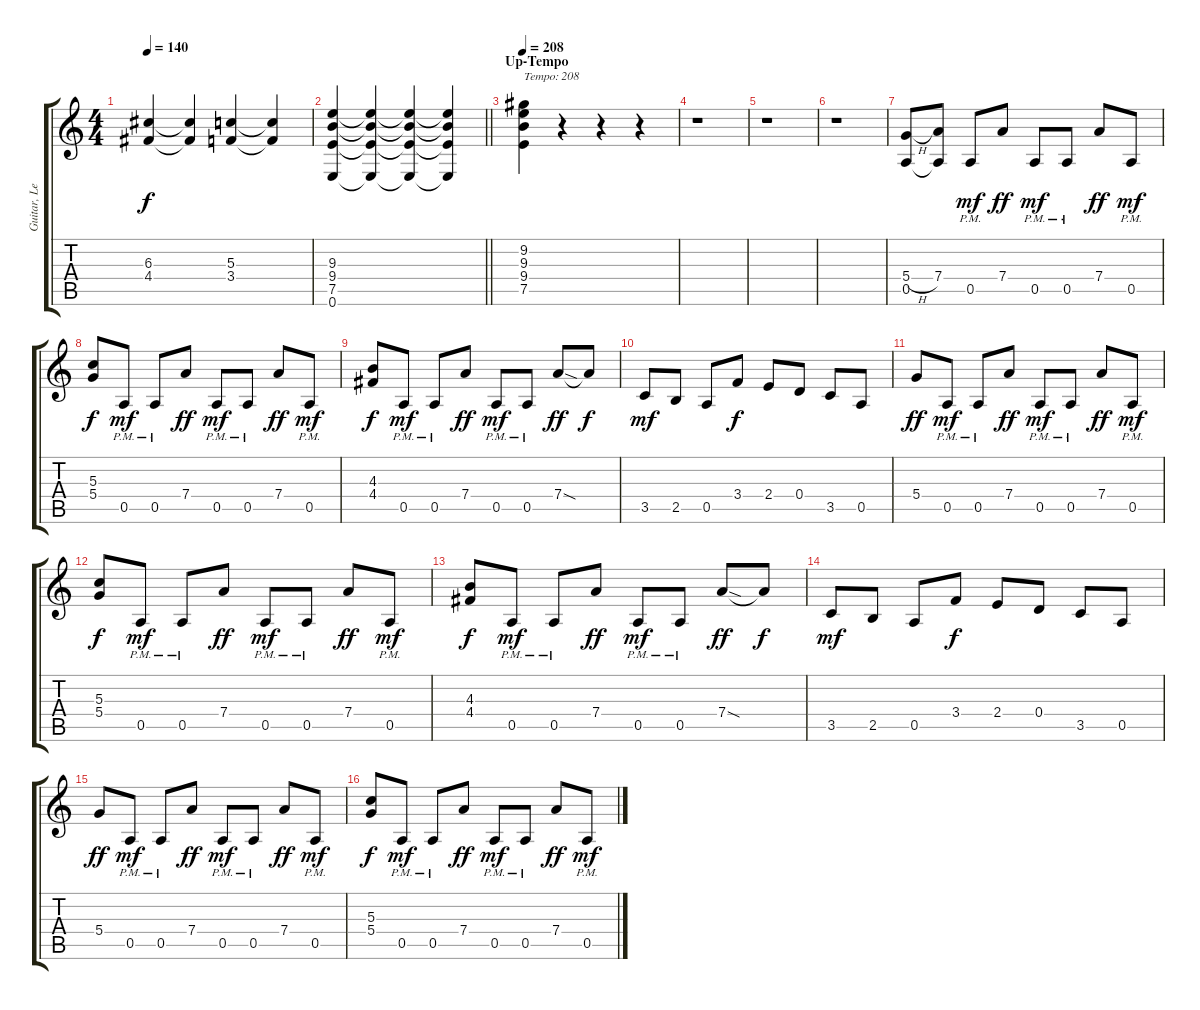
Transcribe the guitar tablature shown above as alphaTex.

\track ("Guitar, Lead" "Guitar, Le") {instrument overdrivenguitar}
\staff {score tabs}
\tuning (E4 B3 G3 D3 A2 E2) {hide}
\ts (4 4)
\tempo 140
\clef g2
\ks c
(6.3 4.4).4{dy f} (6.3{t} 4.4{t}).4 (5.3 3.4).4 (5.3{t} 3.4{t}).4 |
\barLineRight lightlight
(9.3 9.4 7.5 0.6).4 (9.3{t} 9.4{t} 7.5{t} 0.6{t}).4 (9.3{t} 9.4{t} 7.5{t} 0.6{t}).4 (9.3{t} 9.4{t} 7.5{t} 0.6{t}).4 |
\section ("" "Up-Tempo")
\tempo 208
(9.2 9.3 9.4 7.5).4{txt "Tempo: 208"} r.4 r.4 r.4 |
r.1 |
r.1 |
r.1 |
(5.4{h} 0.5).8 (7.4 0.5{t}).8 0.5{pm}.8{dy mf} 7.4.8{dy ff} 0.5{pm}.8{dy mf} 0.5{pm}.8 7.4.8{dy ff} 0.5{pm}.8{dy mf} |
(5.3 5.4).8{dy f} 0.5{pm}.8{dy mf} 0.5{pm}.8 7.4.8{dy ff} 0.5{pm}.8{dy mf} 0.5{pm}.8 7.4.8{dy ff} 0.5{pm}.8{dy mf} |
(4.3 4.4).8{dy f} 0.5{pm}.8{dy mf} 0.5{pm}.8 7.4.8{dy ff} 0.5{pm}.8{dy mf} 0.5{pm}.8 7.4{sod}.8{dy ff} 7.4{t}.8{dy f} |
3.5.8{dy mf} 2.5.8 0.5.8 3.4.8{dy f} 2.4.8 0.4.8 3.5.8 0.5.8 |
5.4.8{dy ff} 0.5{pm}.8{dy mf} 0.5{pm}.8 7.4.8{dy ff} 0.5{pm}.8{dy mf} 0.5{pm}.8 7.4.8{dy ff} 0.5{pm}.8{dy mf} |
(5.3 5.4).8{dy f} 0.5{pm}.8{dy mf} 0.5{pm}.8 7.4.8{dy ff} 0.5{pm}.8{dy mf} 0.5{pm}.8 7.4.8{dy ff} 0.5{pm}.8{dy mf} |
(4.3 4.4).8{dy f} 0.5{pm}.8{dy mf} 0.5{pm}.8 7.4.8{dy ff} 0.5{pm}.8{dy mf} 0.5{pm}.8 7.4{sod}.8{dy ff} 7.4{t}.8{dy f} |
3.5.8{dy mf} 2.5.8 0.5.8 3.4.8{dy f} 2.4.8 0.4.8 3.5.8 0.5.8 |
5.4.8{dy ff} 0.5{pm}.8{dy mf} 0.5{pm}.8 7.4.8{dy ff} 0.5{pm}.8{dy mf} 0.5{pm}.8 7.4.8{dy ff} 0.5{pm}.8{dy mf} |
(5.3 5.4).8{dy f} 0.5{pm}.8{dy mf} 0.5{pm}.8 7.4.8{dy ff} 0.5{pm}.8{dy mf} 0.5{pm}.8 7.4.8{dy ff} 0.5{pm}.8{dy mf}
